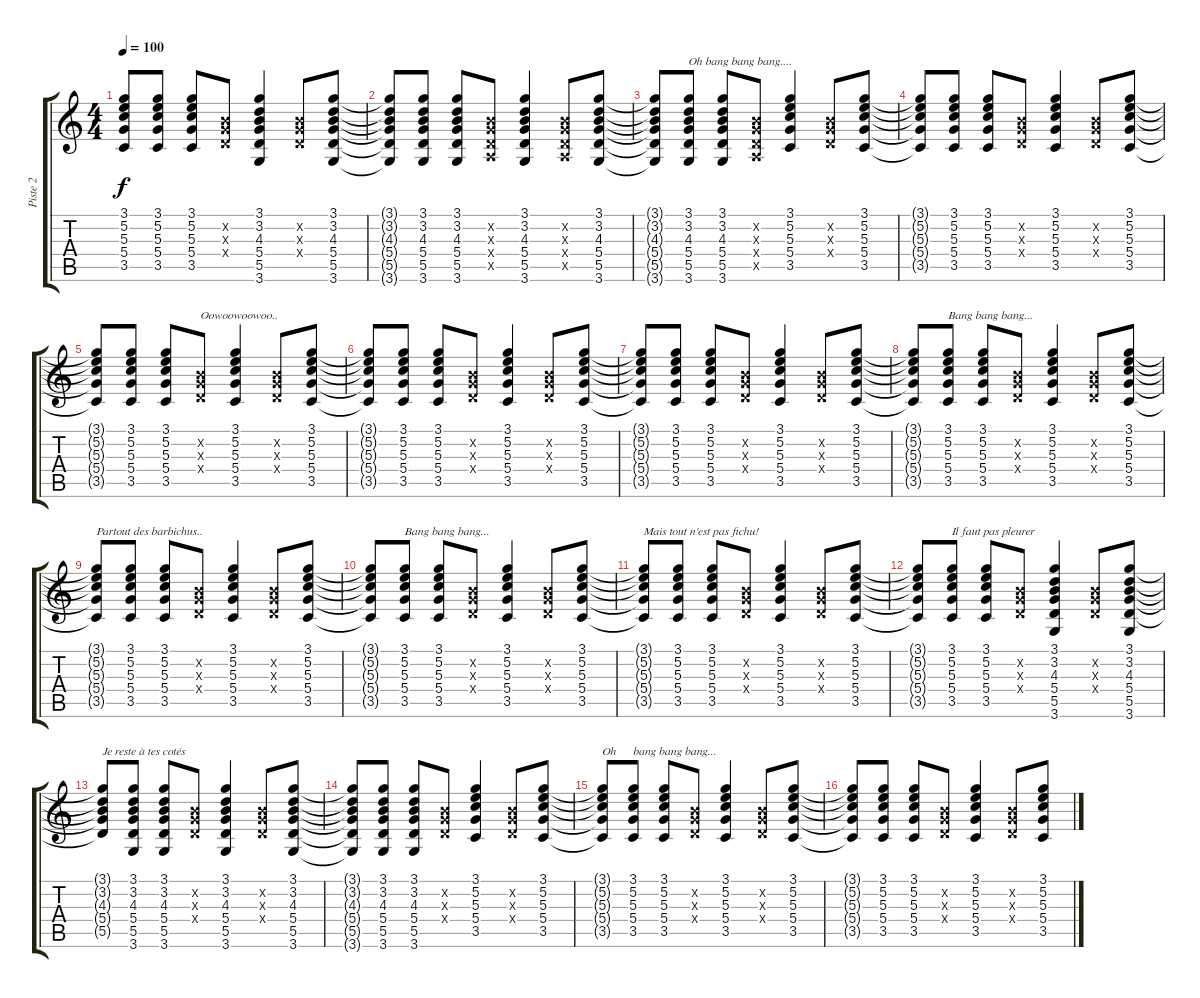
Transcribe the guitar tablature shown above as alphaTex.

\track ("Piste 2" "Piste 2") {instrument acousticguitarnylon}
\staff {score tabs}
\tuning (E4 B3 G3 D3 A2 E2) {hide}
\ts (4 4)
\tempo 100
\clef g2
\ks c
(3.1{t} 5.2{t} 5.3{t} 5.4{t} 3.5{t}).8{dy f} (3.1 5.2 5.3 5.4 3.5).8 (3.1 5.2 5.3 5.4 3.5).8 (0.2{x} 0.3{x} 0.4{x}).8 (3.1 3.2 4.3 5.4 5.5 3.6).4 (0.2{x} 0.3{x} 0.4{x}).8 (3.1 3.2 4.3 5.4 5.5 3.6).8 |
(3.1{t} 3.2{t} 4.3{t} 5.4{t} 5.5{t} 3.6{t}).8 (3.1 3.2 4.3 5.4 5.5 3.6).8 (3.1 3.2 4.3 5.4 5.5 3.6).8 (0.2{x} 0.3{x} 0.4{x} 0.5{x}).8 (3.1 3.2 4.3 5.4 5.5 3.6).4 (0.2{x} 0.3{x} 0.4{x} 0.5{x}).8 (3.1 3.2 4.3 5.4 5.5 3.6).8 |
(3.1{t} 3.2{t} 4.3{t} 5.4{t} 5.5{t} 3.6{t}).8 (3.1 3.2 4.3 5.4 5.5 3.6).8{txt "Oh bang bang bang...."} (3.1 3.2 4.3 5.4 5.5 3.6).8 (0.2{x} 0.3{x} 0.4{x} 0.5{x}).8 (3.1 5.2 5.3 5.4 3.5).4 (0.2{x} 0.3{x} 0.4{x}).8 (3.1 5.2 5.3 5.4 3.5).8 |
(3.1{t} 5.2{t} 5.3{t} 5.4{t} 3.5{t}).8 (3.1 5.2 5.3 5.4 3.5).8 (3.1 5.2 5.3 5.4 3.5).8 (0.2{x} 0.3{x} 0.4{x}).8 (3.1 5.2 5.3 5.4 3.5).4 (0.2{x} 0.3{x} 0.4{x}).8 (3.1 5.2 5.3 5.4 3.5).8 |
(3.1{t} 5.2{t} 5.3{t} 5.4{t} 3.5{t}).8 (3.1 5.2 5.3 5.4 3.5).8 (3.1 5.2 5.3 5.4 3.5).8 (0.2{x} 0.3{x} 0.4{x}).8{txt "Oowoowoowoo.."} (3.1 5.2 5.3 5.4 3.5).4 (0.2{x} 0.3{x} 0.4{x}).8 (3.1 5.2 5.3 5.4 3.5).8 |
(3.1{t} 5.2{t} 5.3{t} 5.4{t} 3.5{t}).8 (3.1 5.2 5.3 5.4 3.5).8 (3.1 5.2 5.3 5.4 3.5).8 (0.2{x} 0.3{x} 0.4{x}).8 (3.1 5.2 5.3 5.4 3.5).4 (0.2{x} 0.3{x} 0.4{x}).8 (3.1 5.2 5.3 5.4 3.5).8 |
(3.1{t} 5.2{t} 5.3{t} 5.4{t} 3.5{t}).8 (3.1 5.2 5.3 5.4 3.5).8 (3.1 5.2 5.3 5.4 3.5).8 (0.2{x} 0.3{x} 0.4{x}).8 (3.1 5.2 5.3 5.4 3.5).4 (0.2{x} 0.3{x} 0.4{x}).8 (3.1 5.2 5.3 5.4 3.5).8 |
(3.1{t} 5.2{t} 5.3{t} 5.4{t} 3.5{t}).8 (3.1 5.2 5.3 5.4 3.5).8{txt "Bang bang bang..."} (3.1 5.2 5.3 5.4 3.5).8 (0.2{x} 0.3{x} 0.4{x}).8 (3.1 5.2 5.3 5.4 3.5).4 (0.2{x} 0.3{x} 0.4{x}).8 (3.1 5.2 5.3 5.4 3.5).8 |
(3.1{t} 5.2{t} 5.3{t} 5.4{t} 3.5{t}).8{txt "Partout des barbichus.."} (3.1 5.2 5.3 5.4 3.5).8 (3.1 5.2 5.3 5.4 3.5).8 (0.2{x} 0.3{x} 0.4{x}).8 (3.1 5.2 5.3 5.4 3.5).4 (0.2{x} 0.3{x} 0.4{x}).8 (3.1 5.2 5.3 5.4 3.5).8 |
(3.1{t} 5.2{t} 5.3{t} 5.4{t} 3.5{t}).8 (3.1 5.2 5.3 5.4 3.5).8{txt "Bang bang bang..."} (3.1 5.2 5.3 5.4 3.5).8 (0.2{x} 0.3{x} 0.4{x}).8 (3.1 5.2 5.3 5.4 3.5).4 (0.2{x} 0.3{x} 0.4{x}).8 (3.1 5.2 5.3 5.4 3.5).8 |
(3.1{t} 5.2{t} 5.3{t} 5.4{t} 3.5{t}).8{txt "Mais tout n'est pas fichu!"} (3.1 5.2 5.3 5.4 3.5).8 (3.1 5.2 5.3 5.4 3.5).8 (0.2{x} 0.3{x} 0.4{x}).8 (3.1 5.2 5.3 5.4 3.5).4 (0.2{x} 0.3{x} 0.4{x}).8 (3.1 5.2 5.3 5.4 3.5).8 |
(3.1{t} 5.2{t} 5.3{t} 5.4{t} 3.5{t}).8 (3.1 5.2 5.3 5.4 3.5).8{txt "Il faut pas pleurer"} (3.1 5.2 5.3 5.4 3.5).8 (0.2{x} 0.3{x} 0.4{x}).8 (3.1 3.2 4.3 5.4 5.5 3.6).4 (0.2{x} 0.3{x} 0.4{x}).8 (3.1 3.2 4.3 5.4 5.5 3.6).8 |
(3.1{t} 3.2{t} 4.3{t} 5.4{t} 5.5{t}).8{txt "Je reste à tes cotés"} (3.1 3.2 4.3 5.4 5.5 3.6).8 (3.1 3.2 4.3 5.4 5.5 3.6).8 (0.2{x} 0.3{x} 0.4{x}).8 (3.1 3.2 4.3 5.4 5.5 3.6).4 (0.2{x} 0.3{x} 0.4{x}).8 (3.1 3.2 4.3 5.4 5.5 3.6).8 |
(3.1{t} 3.2{t} 4.3{t} 5.4{t} 5.5{t} 3.6{t}).8 (3.1 3.2 4.3 5.4 5.5 3.6).8 (3.1 3.2 4.3 5.4 5.5 3.6).8 (0.2{x} 0.3{x} 0.4{x}).8 (3.1 5.2 5.3 5.4 3.5).4 (0.2{x} 0.3{x} 0.4{x}).8 (3.1 5.2 5.3 5.4 3.5).8 |
(3.1{t} 5.2{t} 5.3{t} 5.4{t} 3.5{t}).8{txt "Oh"} (3.1 5.2 5.3 5.4 3.5).8{txt "bang bang bang..."} (3.1 5.2 5.3 5.4 3.5).8 (0.2{x} 0.3{x} 0.4{x}).8 (3.1 5.2 5.3 5.4 3.5).4 (0.2{x} 0.3{x} 0.4{x}).8 (3.1 5.2 5.3 5.4 3.5).8 |
(3.1{t} 5.2{t} 5.3{t} 5.4{t} 3.5{t}).8 (3.1 5.2 5.3 5.4 3.5).8 (3.1 5.2 5.3 5.4 3.5).8 (0.2{x} 0.3{x} 0.4{x}).8 (3.1 5.2 5.3 5.4 3.5).4 (0.2{x} 0.3{x} 0.4{x}).8 (3.1 5.2 5.3 5.4 3.5).8
